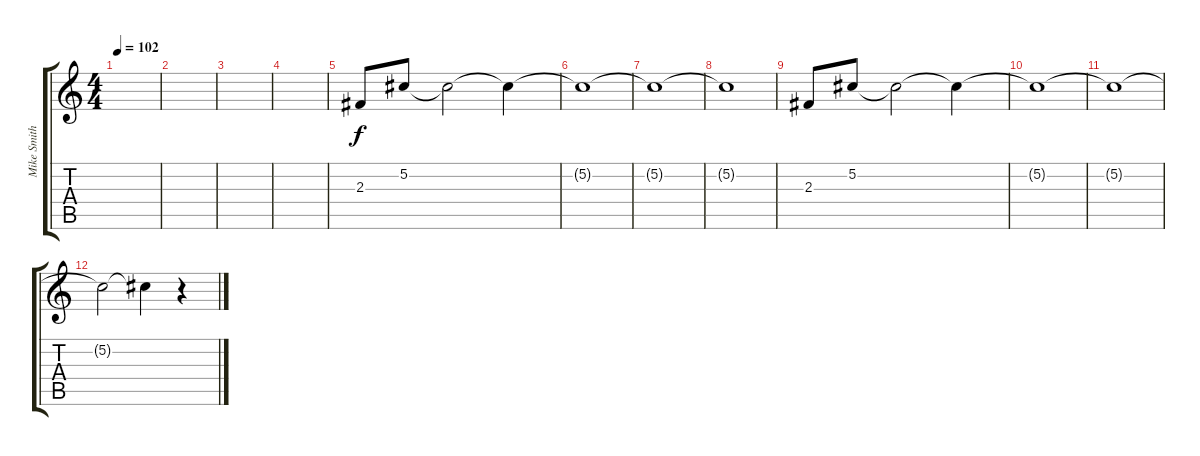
\track ("Mike Smith (3rd Guitar)" "Mike Smith") {instrument distortionguitar}
\staff {score tabs}
\tuning (Db4 Ab3 E3 B2 Gb2 B1) {hide}
\ts (4 4)
\tempo 102
\clef g2
\ks c
|
|
|
|
2.3.8 5.2.8 5.2{t}.2 5.2{t}.4 |
5.2{t}.1 |
5.2{t}.1 |
5.2{t}.1 |
2.3.8 5.2.8 5.2{t}.2 5.2{t}.4 |
5.2{t}.1 |
5.2{t}.1 |
5.2{t}.2 5.2{t}.4 r.4
